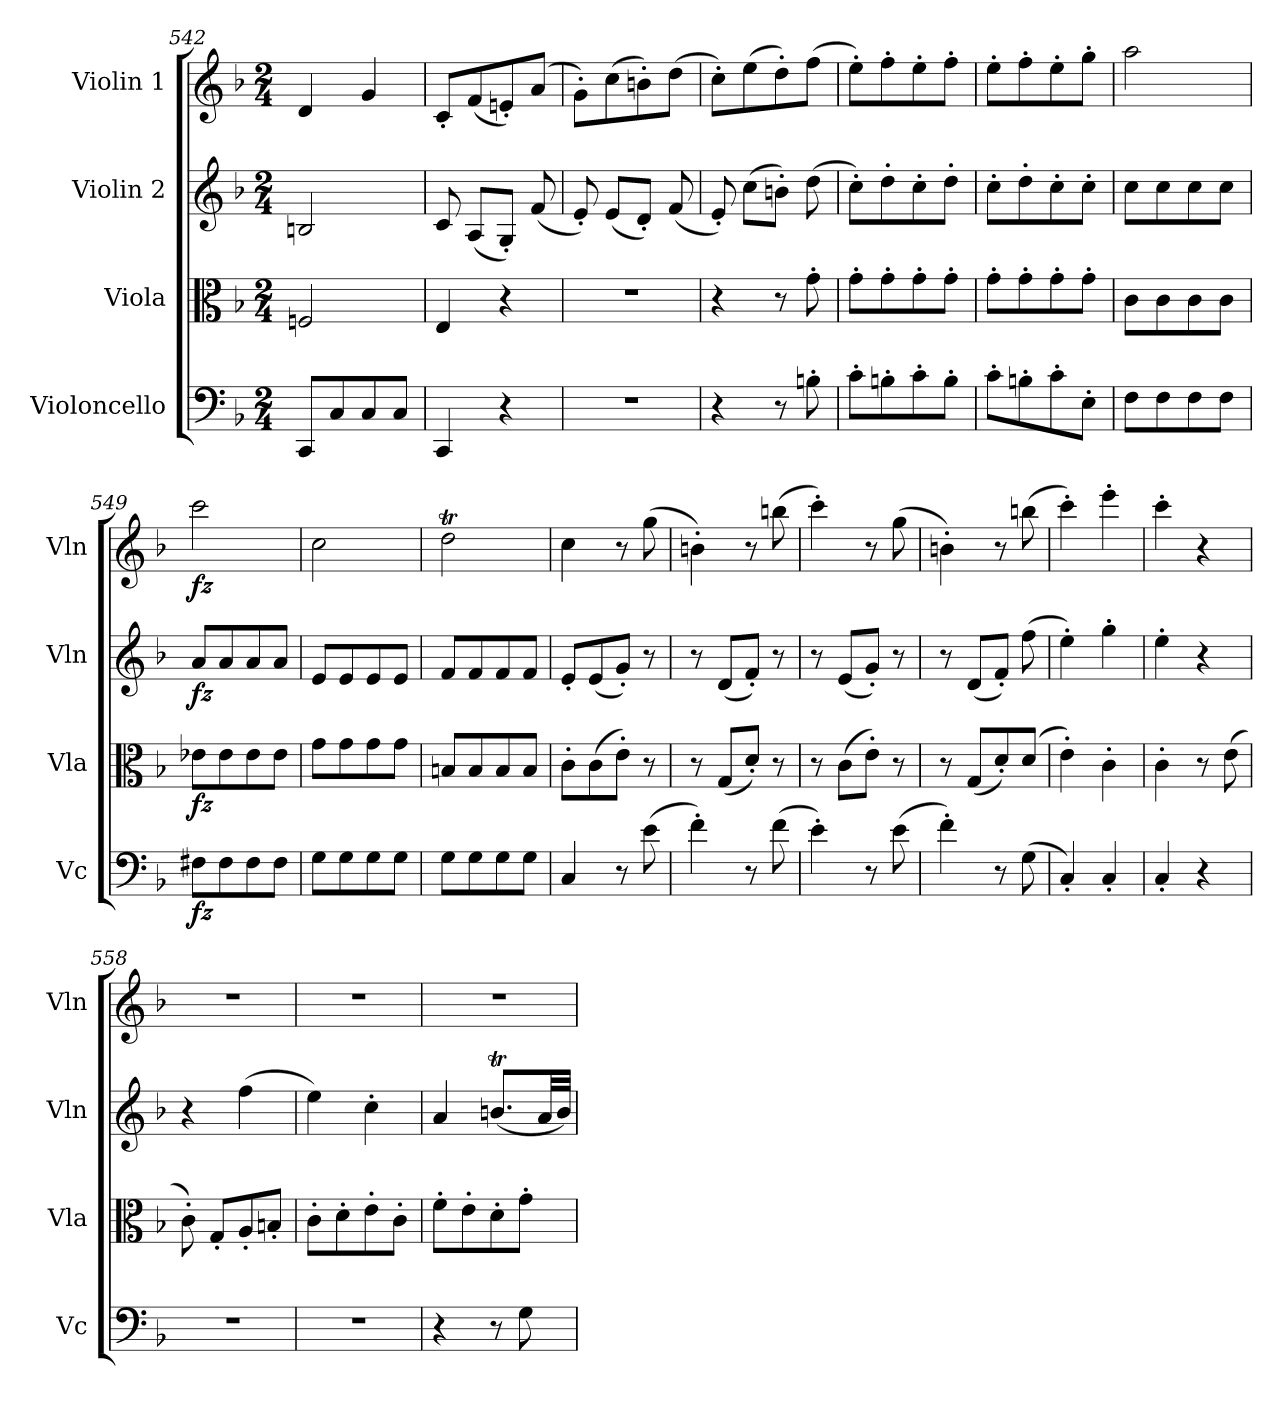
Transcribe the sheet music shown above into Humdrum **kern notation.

**kern	**dynam	**kern	**dynam	**kern	**dynam	**kern	**dynam
*part4	*part4	*part3	*part3	*part2	*part2	*part1	*part1
*staff4	*staff4	*staff3	*staff3	*staff2	*staff2	*staff1	*staff1
*I"Violoncello	*	*I"Viola	*	*I"Violin 2	*	*I"Violin 1	*
*I'Vc	*	*I'Vla	*	*I'Vln	*	*I'Vln	*
!!LO:LB:g=z
*clefF4	*	*clefC3	*	*clefG2	*	*clefG2	*
*k[b-]	*	*k[b-]	*	*k[b-]	*	*k[b-]	*
*M2/4	*	*M2/4	*	*M2/4	*	*M2/4	*
=542	=542	=542	=542	=542	=542	=542	=542
8CC/L	.	2Fn/	.	2Bn/	.	4d/	.
8C/	.	.	.	.	.	.	.
8C/	.	.	.	.	.	4g/	.
8C/J	.	.	.	.	.	.	.
=543	=543	=543	=543	=543	=543	=543	=543
4CC/	.	4E/	.	8c/	.	8c'/L	.
.	.	.	.	(<8A/L	.	(<8f/	.
4r	.	4r	.	8G'/J)	.	8en'/)	.
.	.	.	.	(<8f/	.	(<8a/J	.
=544	=544	=544	=544	=544	=544	=544	=544
2r	.	2r	.	8e'/)	.	8g'\L)	.
.	.	.	.	(<8e/L	.	(>8cc\	.
.	.	.	.	8d'/J)	.	8bn'\)	.
.	.	.	.	(<8f/	.	(>8dd\J	.
=545	=545	=545	=545	=545	=545	=545	=545
4r	.	4r	.	8e'/)	.	8cc'\L)	.
.	.	.	.	(>8cc\L	.	(>8ee\	.
8r	.	8r	.	8bn'\J)	.	8dd'\)	.
8Bn'\	.	8g'\	.	(>8dd\	.	(>8ff\J	.
=546	=546	=546	=546	=546	=546	=546	=546
8c'\L	.	8g'\L	.	8cc'\L)	.	8ee'\L)	.
8Bn'\	.	8g'\	.	8dd'\	.	8ff'\	.
8c'\	.	8g'\	.	8cc'\	.	8ee'\	.
8B'\J	.	8g'\J	.	8dd'\J	.	8ff'\J	.
=547	=547	=547	=547	=547	=547	=547	=547
8c'\L	.	8g'\L	.	8cc'\L	.	8ee'\L	.
8Bn'\	.	8g'\	.	8dd'\	.	8ff'\	.
8c'\	.	8g'\	.	8cc'\	.	8ee'\	.
8E'\J	.	8g'\J	.	8cc'\J	.	8gg'\J	.
=548	=548	=548	=548	=548	=548	=548	=548
8F\L	.	8c\L	.	8cc\L	.	2aa\	.
8F\	.	8c\	.	8cc\	.	.	.
8F\	.	8c\	.	8cc\	.	.	.
8F\J	.	8c\J	.	8cc\J	.	.	.
=549	=549	=549	=549	=549	=549	=549	=549
!	!LO:DY:b	!	!LO:DY:b	!	!LO:DY:b	!	!LO:DY:b
8F#X\L	fz	8e-X\L	fz	8a/L	fz	2ccc\	fz
8F#\	.	8e-\	.	8a/	.	.	.
8F#\	.	8e-\	.	8a/	.	.	.
8F#\J	.	8e-\J	.	8a/J	.	.	.
!!LO:LB:g=z
=550	=550	=550	=550	=550	=550	=550	=550
8G\L	.	8g\L	.	8e/L	.	2cc\	.
8G\	.	8g\	.	8e/	.	.	.
8G\	.	8g\	.	8e/	.	.	.
8G\J	.	8g\J	.	8e/J	.	.	.
=551	=551	=551	=551	=551	=551	=551	=551
8G\L	.	8Bn/L	.	8f/L	.	2ddT\	.
8G\	.	8B/	.	8f/	.	.	.
8G\	.	8B/	.	8f/	.	.	.
8G\J	.	8B/J	.	8f/J	.	.	.
=552	=552	=552	=552	=552	=552	=552	=552
4C/	.	8c'\L	.	8e'/L	.	4cc\	.
.	.	(>8c\	.	(<8e/	.	.	.
8r	.	8e'\J)	.	8g'/J)	.	8r	.
(>8e\	.	8r	.	8r	.	(>8gg\	.
=553	=553	=553	=553	=553	=553	=553	=553
4f'\)	.	8r	.	8r	.	4bn'\)	.
.	.	(<8G/L	.	(<8d/L	.	.	.
8r	.	8d'/J)	.	8f'/J)	.	8r	.
(>8f\	.	8r	.	8r	.	(>8bbn\	.
=554	=554	=554	=554	=554	=554	=554	=554
4e'\)	.	8r	.	8r	.	4ccc'\)	.
.	.	(>8c\L	.	(<8e/L	.	.	.
8r	.	8e'\J)	.	8g'/J)	.	8r	.
(>8e\	.	8r	.	8r	.	(>8gg\	.
=555	=555	=555	=555	=555	=555	=555	=555
4f'\)	.	8r	.	8r	.	4bn'\)	.
.	.	(<8G/L	.	(<8d/L	.	.	.
8r	.	8d'/)	.	8f'/J)	.	8r	.
(>8G\	.	(<8d/J	.	(>8ff\	.	(>8bbn\	.
=556	=556	=556	=556	=556	=556	=556	=556
4C'/)	.	4e'\)	.	4ee'\)	.	4ccc'\)	.
4C'/	.	4c'\	.	4gg'\	.	4eee'\	.
=557	=557	=557	=557	=557	=557	=557	=557
4C'/	.	4c'\	.	4ee'\	.	4ccc'\	.
4r	.	8r	.	4r	.	4r	.
.	.	(>8e\	.	.	.	.	.
=558	=558	=558	=558	=558	=558	=558	=558
2r	.	8c'\)	.	4r	.	2r	.
.	.	8G'/L	.	.	.	.	.
.	.	8A'/	.	(>4ff\	.	.	.
.	.	8Bn'/J	.	.	.	.	.
!!LO:PB:g=z
=559	=559	=559	=559	=559	=559	=559	=559
2r	.	8c'\L	.	4ee\)	.	2r	.
.	.	8d'\	.	.	.	.	.
.	.	8e'\	.	4cc'\	.	.	.
.	.	8c'\J	.	.	.	.	.
=560	=560	=560	=560	=560	=560	=560	=560
4r	.	8f'\L	.	4a/	.	2r	.
.	.	8e'\	.	.	.	.	.
8r	.	8d'\	.	(<8.bnt/L	.	.	.
8G\	.	8g'\J	.	.	.	.	.
.	.	.	.	32a/LL	.	.	.
.	.	.	.	32b/JJJ)	.	.	.
=	=	=	=	=	=	=	=
*-	*-	*-	*-	*-	*-	*-	*-
